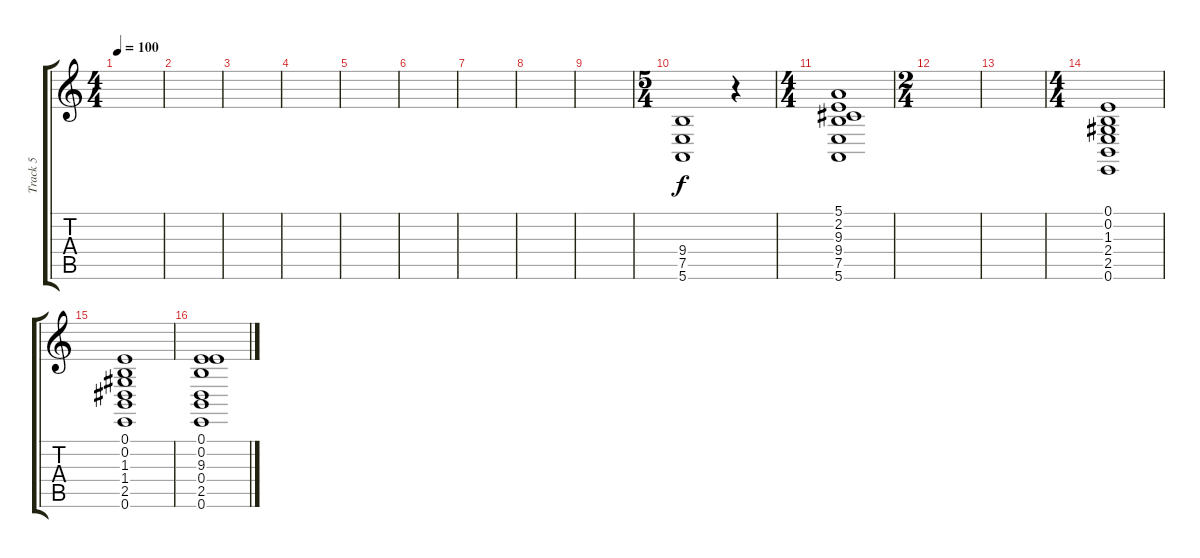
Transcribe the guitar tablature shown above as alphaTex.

\track ("Track 5" "Track 5") {instrument acousticgrandpiano}
\staff {score tabs}
\tuning (E4 B3 G3 D3 A2 E2) {hide}
\ts (4 4)
\tempo 100
\clef g2
\ks c
|
|
|
|
|
|
|
|
|
\ts (5 4)
(9.4 7.5 5.6).1 r.4 |
\ts (4 4)
(5.1 2.2 9.3 9.4 7.5 5.6).1 |
\ts (2 4)
|
|
\ts (4 4)
(0.1 0.2 1.3 2.4 2.5 0.6).1 |
(0.1 0.2 1.3 1.4 2.5 0.6).1 |
(0.1 0.2 9.3 0.4 2.5 0.6).1
